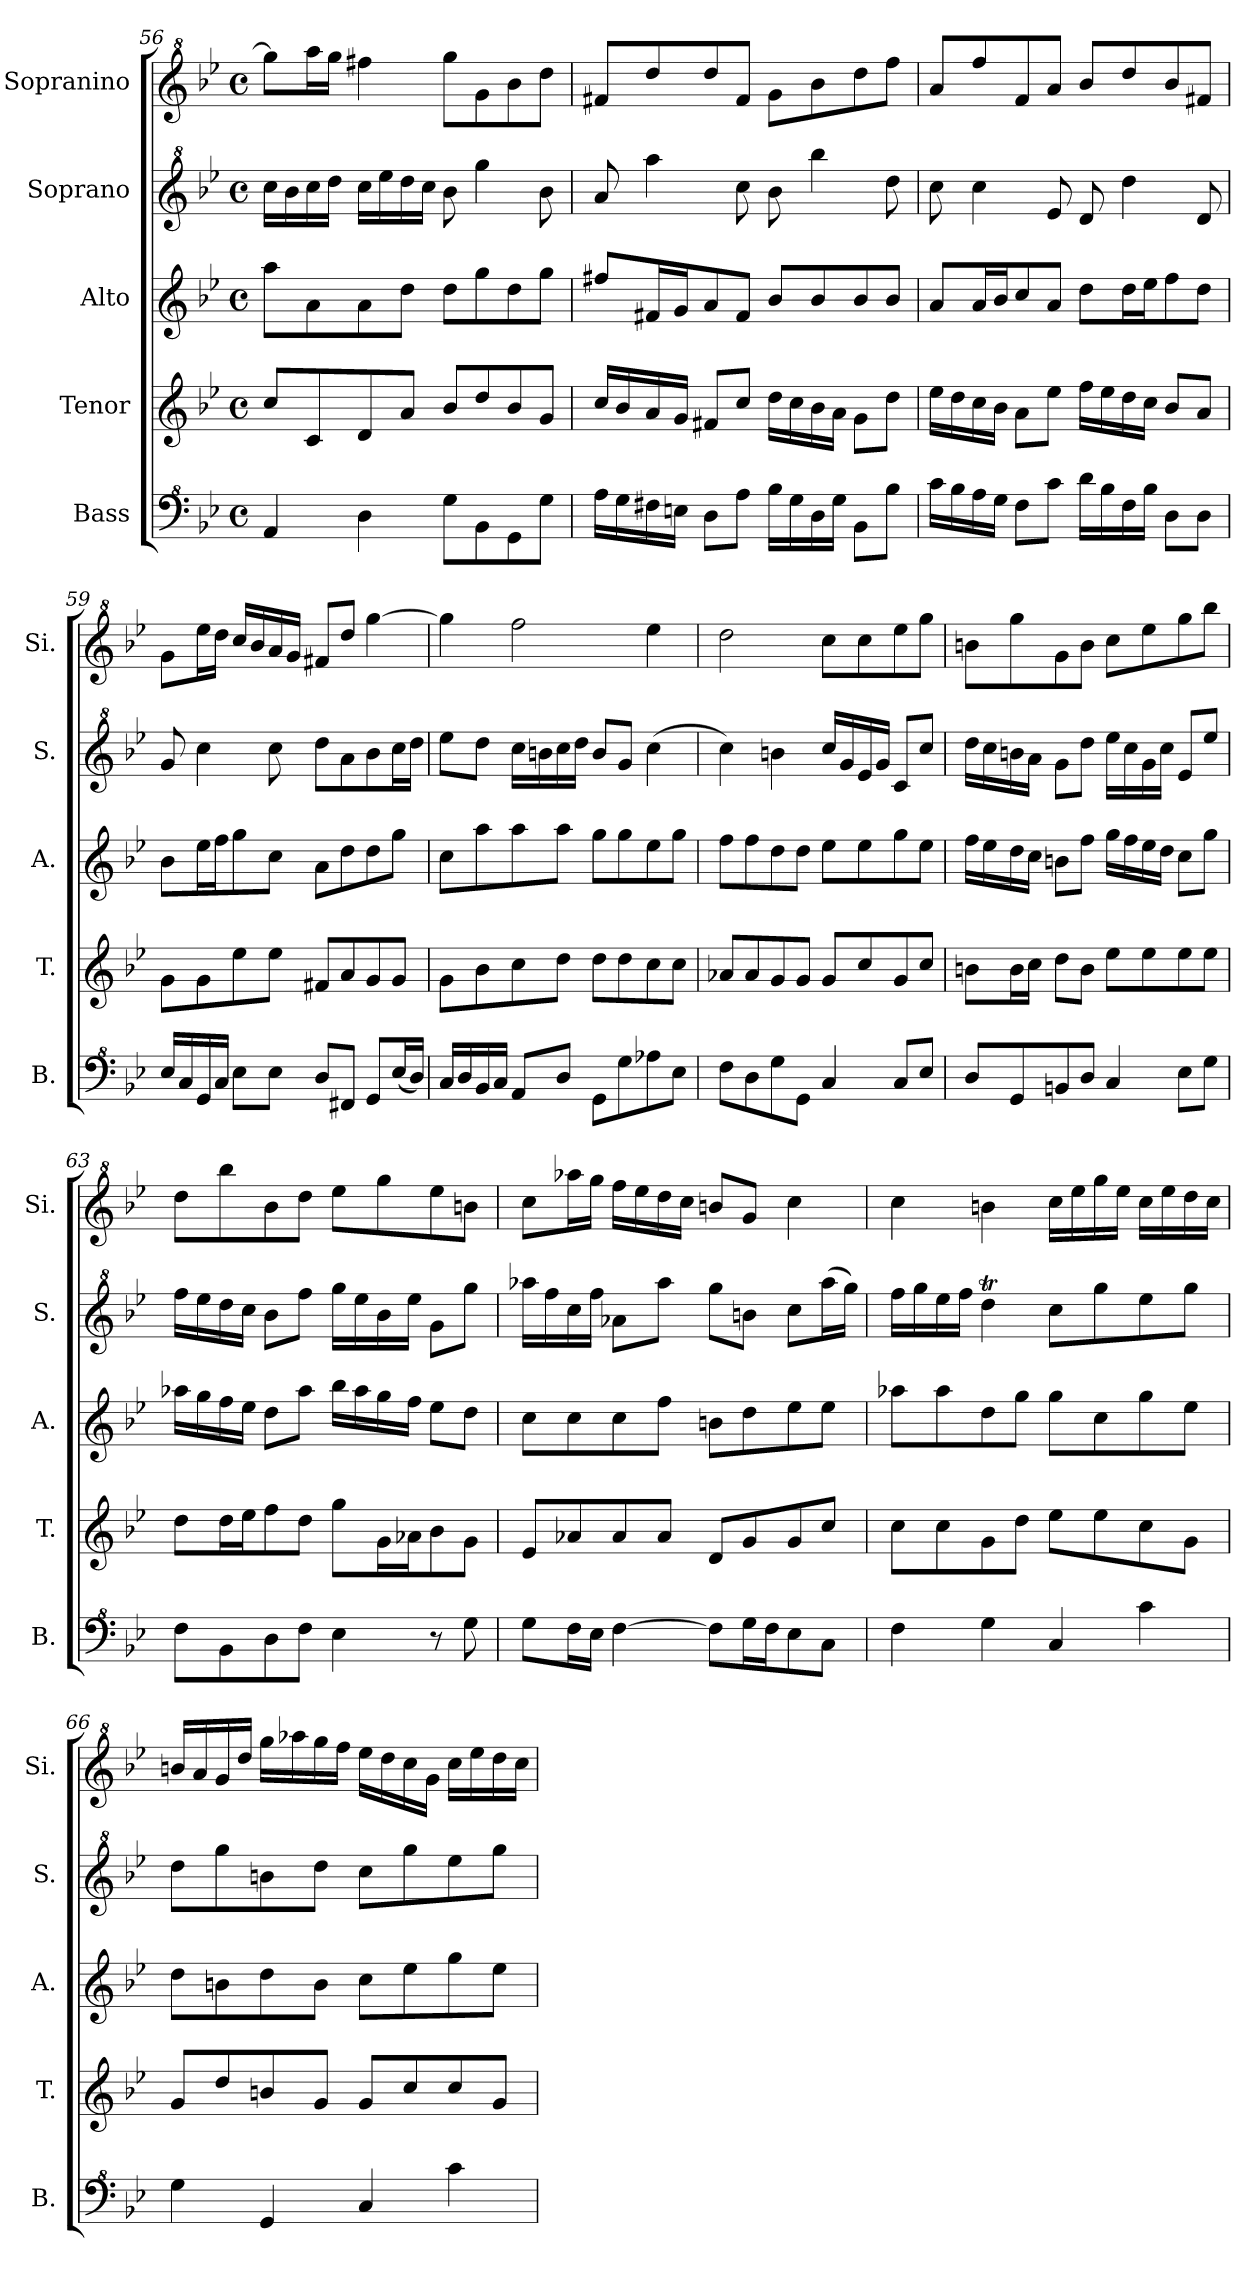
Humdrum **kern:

**kern	**kern	**kern	**kern	**kern
*part5	*part4	*part3	*part2	*part1
*staff5	*staff4	*staff3	*staff2	*staff1
*I"Bass	*I"Tenor	*I"Alto	*I"Soprano	*I"Sopranino
*I'B.	*I'T.	*I'A.	*I'S.	*I'Si.
!!LO:LB:g=z
*clefF^4	*clefG2	*clefG2	*clefG^2	*clefG^2
*k[b-e-]	*k[b-e-]	*k[b-e-]	*k[b-e-]	*k[b-e-]
*M4/4	*M4/4	*M4/4	*M4/4	*M4/4
*met(c)	*met(c)	*met(c)	*met(c)	*met(c)
=56	=56	=56	=56	=56
4A/	8cc/L	8aa\L	16ccc\LL	8ggg\L]
.	.	.	16bb-\	.
.	8c/	8a\	16ccc\	16aaa\L
.	.	.	16ddd\JJ	16ggg\JJ
4d\	8d/	8a\	16ccc\LL	4fff#X\
.	.	.	16eee-\	.
.	8a/J	8dd\J	16ddd\	.
.	.	.	16ccc\JJ	.
8g\L	8b-/L	8dd\L	8bb-\	8ggg\L
8B-\	8dd/	8gg\	4ggg\	8gg\
8G\	8b-/	8dd\	.	8bb-\
8g\J	8g/J	8gg\J	8bb-\	8ddd\J
=57	=57	=57	=57	=57
16a\LL	16cc/LL	8ff#X/L	8aa/	8ff#X/L
16g\	16b-/	.	.	.
16f#X\	16a/	16f#X/L	4aaa\	8ddd/
16en\JJ	16g/JJ	16g/J	.	.
8d\L	8f#X/L	8a/	.	8ddd/
8a\J	8cc/J	8f#/J	8ccc\	8ff#/J
16b-\LL	16dd\LL	8b-/L	8bb-\	8gg\L
16g\	16cc\	.	.	.
16d\	16b-\	8b-/	4bbb-\	8bb-\
16g\JJ	16a\JJ	.	.	.
8B-\L	8g\L	8b-/	.	8ddd\
8b-\J	8dd\J	8b-/J	8ddd\	8fff\J
=58	=58	=58	=58	=58
16cc\LL	16ee-\LL	8a/L	8ccc\	8aa/L
16b-\	16dd\	.	.	.
16a\	16cc\	16a/L	4ccc\	8fff/
16g\JJ	16b-\JJ	16b-/J	.	.
8f\L	8a\L	8cc/	.	8ff/
8cc\J	8ee-\J	8a/J	8ee-/	8aa/J
16dd\LL	16ff\LL	8dd\L	8dd/	8bb-/L
16b-\	16ee-\	.	.	.
16f\	16dd\	16dd\L	4ddd\	8ddd/
16b-\JJ	16cc\JJ	16ee-\J	.	.
8d\L	8b-/L	8ff\	.	8bb-/
8d\J	8a/J	8dd\J	8dd/	8ff#X/J
=59	=59	=59	=59	=59
16e-/LL	8g\L	8b-\L	8gg/	8gg\L
16c/	.	.	.	.
16G/	8g\	16ee-\L	4ccc\	16eee-\L
16c/JJ	.	16ff\J	.	16ddd\JJ
8e-\L	8ee-\	8gg\	.	16ccc/LL
.	.	.	.	16bb-/
8e-\J	8ee-\J	8cc\J	8ccc\	16aa/
.	.	.	.	16gg/JJ
8d/L	8f#X/L	8a\L	8ddd\L	8ff#X/L
8F#X/J	8a/	8dd\	8aa\	8ddd/J
8G/L	8g/	8dd\	8bb-\	[4ggg\
(16e-/L	8g/J	8gg\J	16ccc\L	.
16d/JJ)	.	.	16ddd\JJ	.
=60	=60	=60	=60	=60
16c/LL	8g\L	8cc\L	8eee-\L	4ggg\]
16d/	.	.	.	.
16B-/	8b-\	8aa\	8ddd\J	.
16c/JJ	.	.	.	.
8A/L	8cc\	8aa\	16ccc\LL	2fff\
.	.	.	16bbn\	.
8d/J	8dd\J	8aa\J	16ccc\	.
.	.	.	16ddd\JJ	.
8G\L	8dd\L	8gg\L	8bb/L	.
8g\	8dd\	8gg\	8gg/J	.
8a-X\	8cc\	8ee-\	(>4ccc\	4eee-\
8e-\J	8cc\J	8gg\J	.	.
=61	=61	=61	=61	=61
8f\L	8a-X/L	8ff\L	4ccc\)	2ddd\
8d\	8a-/	8ff\	.	.
8g\	8g/	8dd\	4bbn\	.
8G\J	8g/J	8dd\J	.	.
4c/	8g/L	8ee-\L	16ccc/LL	8ccc\L
.	.	.	16gg/	.
.	8cc/	8ee-\	16ee-/	8ccc\
.	.	.	16gg/JJ	.
8c/L	8g/	8gg\	8cc/L	8eee-\
8e-/J	8cc/J	8ee-\J	8ccc/J	8ggg\J
=62	=62	=62	=62	=62
8d/L	8bn\L	16ff\LL	16ddd\LL	8bbn\L
.	.	16ee-\	16ccc\	.
8G/	16b\L	16dd\	16bbn\	8ggg\
.	16cc\JJ	16cc\JJ	16aa\JJ	.
8Bn/	8dd\L	8bn\L	8gg\L	8gg\
8d/J	8b\J	8ff\J	8ddd\J	8bb\J
4c/	8ee-\L	16gg\LL	16eee-\LL	8ccc\L
.	.	16ff\	16ccc\	.
.	8ee-\	16ee-\	16gg\	8eee-\
.	.	16dd\JJ	16ccc\JJ	.
8e-\L	8ee-\	8cc\L	8ee-/L	8ggg\
8g\J	8ee-\J	8gg\J	8eee-/J	8bbb-\J
!!LO:LB:g=z
=63	=63	=63	=63	=63
8f\L	8dd\L	16aa-X\LL	16fff\LL	8ddd\L
.	.	16gg\	16eee-\	.
8B-\	16dd\L	16ff\	16ddd\	8bbb-\
.	16ee-\J	16ee-\JJ	16ccc\JJ	.
8d\	8ff\	8dd\L	8bb-\L	8bb-\
8f\J	8dd\J	8aa-\J	8fff\J	8ddd\J
4e-\	8gg\L	16bb-\LL	16ggg\LL	8eee-\L
.	.	16aa-\	16eee-\	.
.	16g\L	16gg\	16bb-\	8ggg\
.	16a-X\J	16ff\JJ	16eee-\JJ	.
8r	8b-\	8ee-\L	8gg\L	8eee-\
8g\	8g\J	8dd\J	8ggg\J	8bbn\J
=64	=64	=64	=64	=64
8g\L	8e-/L	8cc\L	16aaa-X\LL	8ccc\L
.	.	.	16fff\	.
16f\L	8a-X/	8cc\	16ccc\	16aaa-X\L
16e-\JJ	.	.	16fff\JJ	16ggg\JJ
[4f\	8a-/	8cc\	8aa-X\L	16fff\LL
.	.	.	.	16eee-\
.	8a-/J	8ff\J	8aaa-\J	16ddd\
.	.	.	.	16ccc\JJ
8f\L]	8d/L	8bn\L	8ggg\L	8bbn/L
16g\L	8g/	8dd\	8bbn\J	8gg/J
16f\J	.	.	.	.
8e-\	8g/	8ee-\	8ccc\L	4ccc\
8c\J	8cc/J	8ee-\J	(>16aaa-\L	.
.	.	.	16ggg\JJ)	.
=65	=65	=65	=65	=65
4f\	8cc\L	8aa-X\L	16fff\LL	4ccc\
.	.	.	16ggg\	.
.	8cc\	8aa-\	16eee-\	.
.	.	.	16fff\JJ	.
4g\	8g\	8dd\	4dddt\	4bbn\
.	8dd\J	8gg\J	.	.
4c/	8ee-\L	8gg\L	8ccc\L	16ccc\LL
.	.	.	.	16eee-\
.	8ee-\	8cc\	8ggg\	16ggg\
.	.	.	.	16eee-\JJ
4cc\	8cc\	8gg\	8eee-\	16ccc\LL
.	.	.	.	16eee-\
.	8g\J	8ee-\J	8ggg\J	16ddd\
.	.	.	.	16ccc\JJ
=66	=66	=66	=66	=66
4g\	8g/L	8dd\L	8ddd\L	16bbn/LL
.	.	.	.	16aa/
.	8dd/	8bn\	8ggg\	16gg/
.	.	.	.	16ddd/JJ
4G/	8bn/	8dd\	8bbn\	16ggg\LL
.	.	.	.	16aaa-X\
.	8g/J	8b\J	8ddd\J	16ggg\
.	.	.	.	16fff\JJ
4c/	8g/L	8cc\L	8ccc\L	16eee-\LL
.	.	.	.	16ddd\
.	8cc/	8ee-\	8ggg\	16ccc\
.	.	.	.	16gg\JJ
4cc\	8cc/	8gg\	8eee-\	16ccc\LL
.	.	.	.	16eee-\
.	8g/J	8ee-\J	8ggg\J	16ddd\
.	.	.	.	16ccc\JJ
=	=	=	=	=
*-	*-	*-	*-	*-
